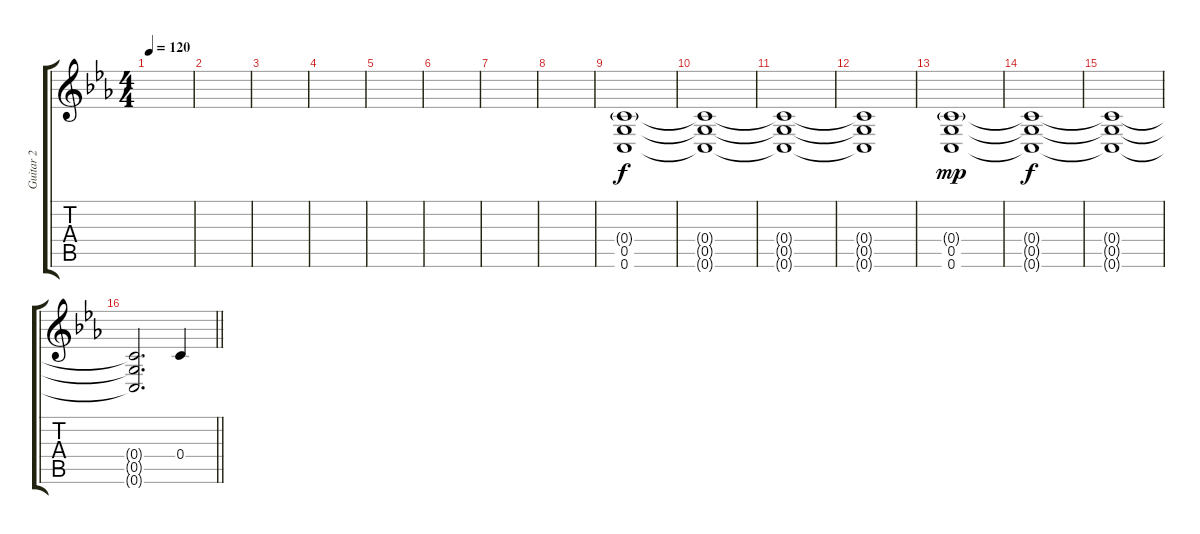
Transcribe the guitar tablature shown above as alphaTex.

\track ("Guitar 2" "Guitar 2") {instrument distortionguitar}
\staff {score tabs}
\tuning (E4 C4 G3 C3 G2 C2) {hide}
\ts (4 4)
\tempo 120
\clef g2
\ks cminor
|
|
|
|
|
|
|
|
(0.4{g} 0.5 0.6).1 |
(0.4{t} 0.5{t} 0.6{t}).1{dy f} |
(0.4{t} 0.5{t} 0.6{t}).1 |
(0.4{t} 0.5{t} 0.6{t}).1 |
(0.4{g} 0.5 0.6).1{dy mp} |
(0.4{t} 0.5{t} 0.6{t}).1{dy f} |
(0.4{t} 0.5{t} 0.6{t}).1 |
\barLineRight lightlight
(0.4{t} 0.5{t} 0.6{t}).2{d} 0.4{ss}.4
